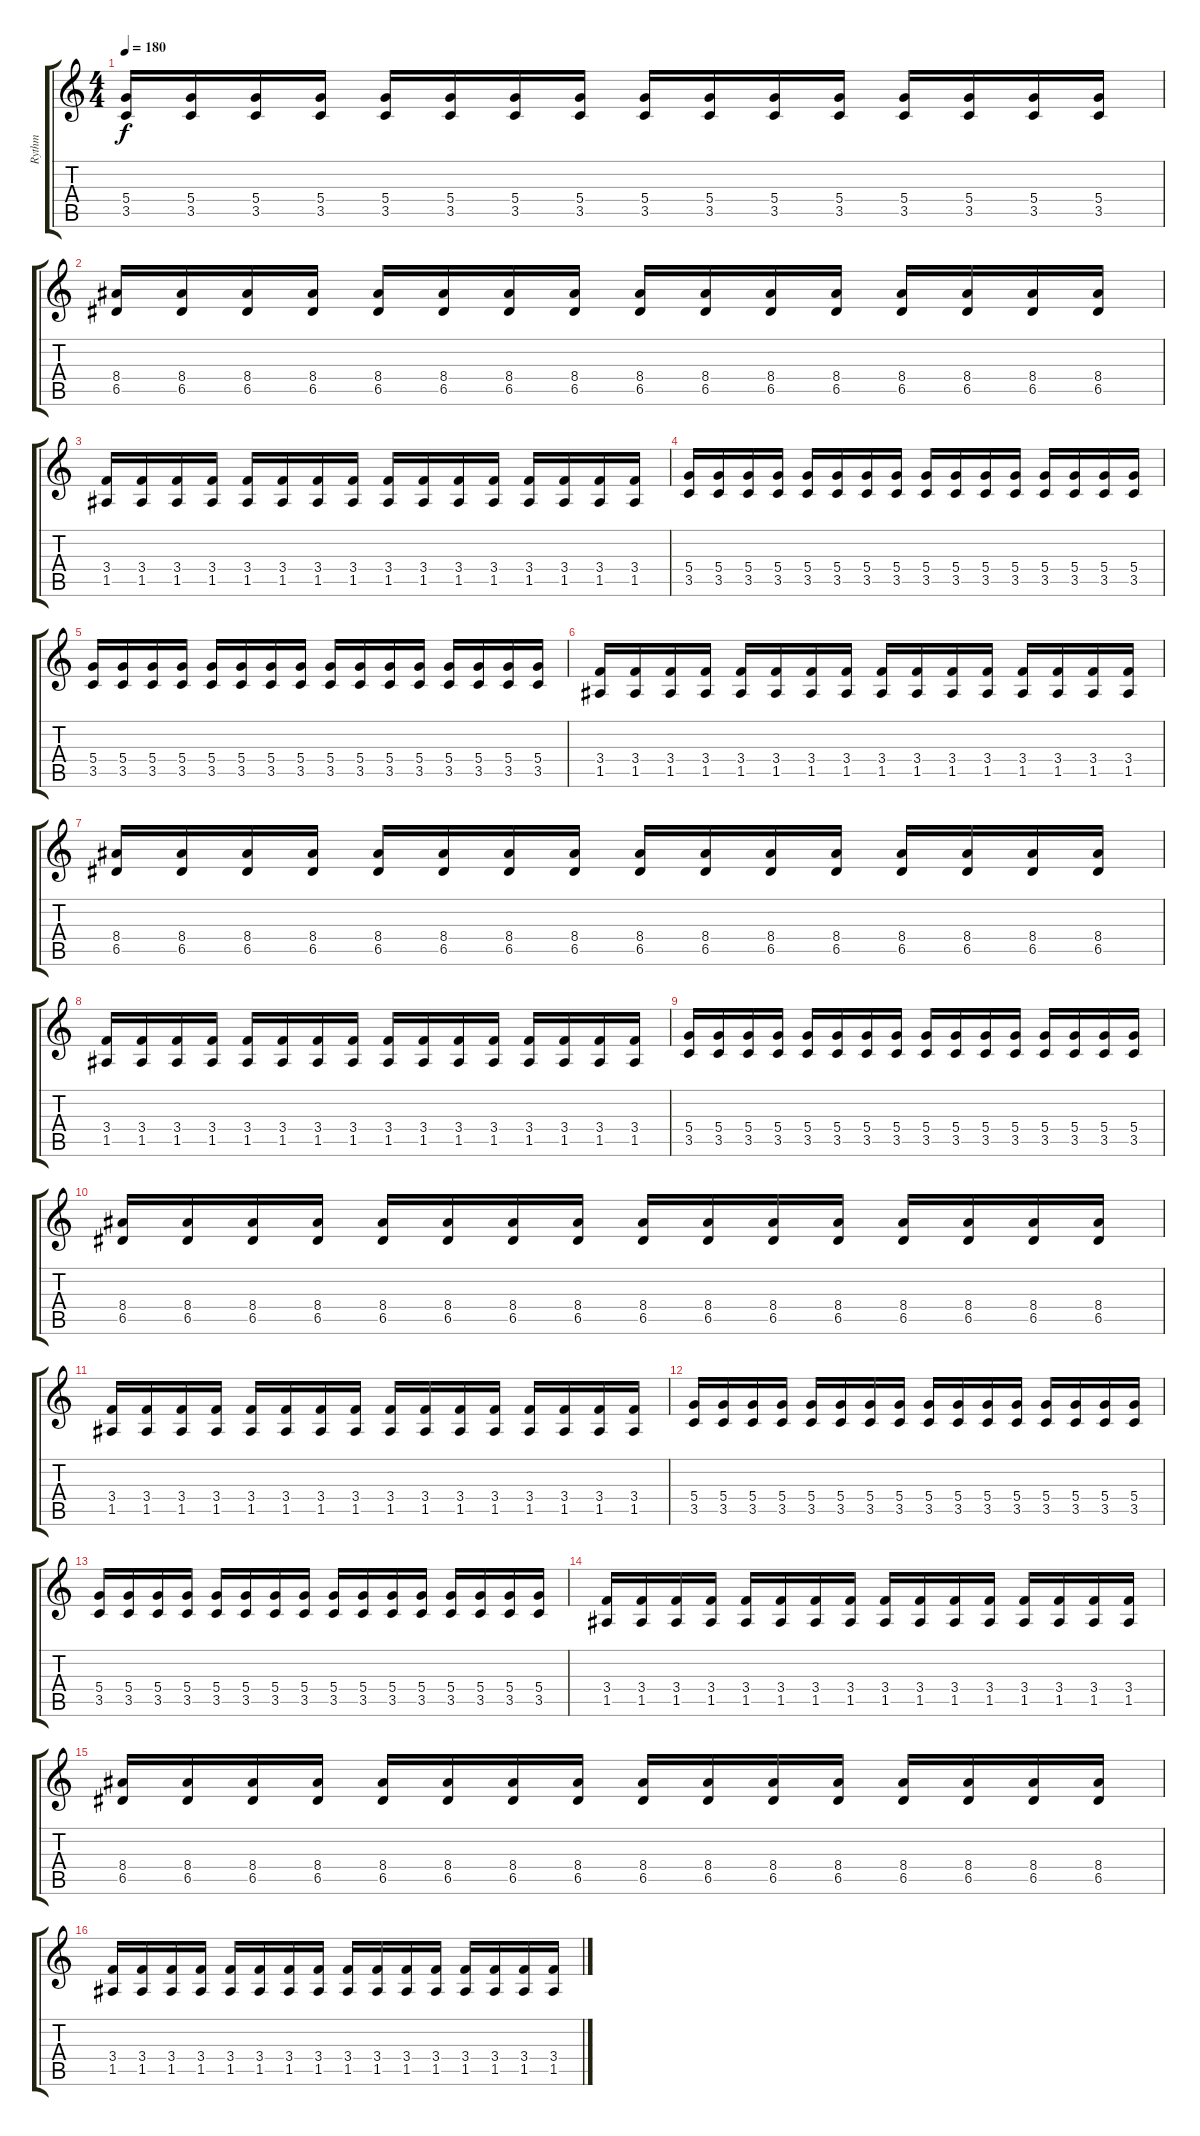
\track ("Rythm" "Rythm") {instrument distortionguitar}
\staff {score tabs}
\tuning (E4 B3 G3 D3 A2 E2) {hide}
\ts (4 4)
\tempo 180
\clef g2
\ks c
(5.4 3.5).16{dy f} (5.4 3.5).16 (5.4 3.5).16 (5.4 3.5).16 (5.4 3.5).16 (5.4 3.5).16 (5.4 3.5).16 (5.4 3.5).16 (5.4 3.5).16 (5.4 3.5).16 (5.4 3.5).16 (5.4 3.5).16 (5.4 3.5).16 (5.4 3.5).16 (5.4 3.5).16 (5.4 3.5).16 |
(8.4 6.5).16 (8.4 6.5).16 (8.4 6.5).16 (8.4 6.5).16 (8.4 6.5).16 (8.4 6.5).16 (8.4 6.5).16 (8.4 6.5).16 (8.4 6.5).16 (8.4 6.5).16 (8.4 6.5).16 (8.4 6.5).16 (8.4 6.5).16 (8.4 6.5).16 (8.4 6.5).16 (8.4 6.5).16 |
(3.4 1.5).16 (3.4 1.5).16 (3.4 1.5).16 (3.4 1.5).16 (3.4 1.5).16 (3.4 1.5).16 (3.4 1.5).16 (3.4 1.5).16 (3.4 1.5).16 (3.4 1.5).16 (3.4 1.5).16 (3.4 1.5).16 (3.4 1.5).16 (3.4 1.5).16 (3.4 1.5).16 (3.4 1.5).16 |
(5.4 3.5).16 (5.4 3.5).16 (5.4 3.5).16 (5.4 3.5).16 (5.4 3.5).16 (5.4 3.5).16 (5.4 3.5).16 (5.4 3.5).16 (5.4 3.5).16 (5.4 3.5).16 (5.4 3.5).16 (5.4 3.5).16 (5.4 3.5).16 (5.4 3.5).16 (5.4 3.5).16 (5.4 3.5).16 |
(5.4 3.5).16 (5.4 3.5).16 (5.4 3.5).16 (5.4 3.5).16 (5.4 3.5).16 (5.4 3.5).16 (5.4 3.5).16 (5.4 3.5).16 (5.4 3.5).16 (5.4 3.5).16 (5.4 3.5).16 (5.4 3.5).16 (5.4 3.5).16 (5.4 3.5).16 (5.4 3.5).16 (5.4 3.5).16 |
(3.4 1.5).16 (3.4 1.5).16 (3.4 1.5).16 (3.4 1.5).16 (3.4 1.5).16 (3.4 1.5).16 (3.4 1.5).16 (3.4 1.5).16 (3.4 1.5).16 (3.4 1.5).16 (3.4 1.5).16 (3.4 1.5).16 (3.4 1.5).16 (3.4 1.5).16 (3.4 1.5).16 (3.4 1.5).16 |
(8.4 6.5).16 (8.4 6.5).16 (8.4 6.5).16 (8.4 6.5).16 (8.4 6.5).16 (8.4 6.5).16 (8.4 6.5).16 (8.4 6.5).16 (8.4 6.5).16 (8.4 6.5).16 (8.4 6.5).16 (8.4 6.5).16 (8.4 6.5).16 (8.4 6.5).16 (8.4 6.5).16 (8.4 6.5).16 |
(3.4 1.5).16 (3.4 1.5).16 (3.4 1.5).16 (3.4 1.5).16 (3.4 1.5).16 (3.4 1.5).16 (3.4 1.5).16 (3.4 1.5).16 (3.4 1.5).16 (3.4 1.5).16 (3.4 1.5).16 (3.4 1.5).16 (3.4 1.5).16 (3.4 1.5).16 (3.4 1.5).16 (3.4 1.5).16 |
(5.4 3.5).16 (5.4 3.5).16 (5.4 3.5).16 (5.4 3.5).16 (5.4 3.5).16 (5.4 3.5).16 (5.4 3.5).16 (5.4 3.5).16 (5.4 3.5).16 (5.4 3.5).16 (5.4 3.5).16 (5.4 3.5).16 (5.4 3.5).16 (5.4 3.5).16 (5.4 3.5).16 (5.4 3.5).16 |
(8.4 6.5).16 (8.4 6.5).16 (8.4 6.5).16 (8.4 6.5).16 (8.4 6.5).16 (8.4 6.5).16 (8.4 6.5).16 (8.4 6.5).16 (8.4 6.5).16 (8.4 6.5).16 (8.4 6.5).16 (8.4 6.5).16 (8.4 6.5).16 (8.4 6.5).16 (8.4 6.5).16 (8.4 6.5).16 |
(3.4 1.5).16 (3.4 1.5).16 (3.4 1.5).16 (3.4 1.5).16 (3.4 1.5).16 (3.4 1.5).16 (3.4 1.5).16 (3.4 1.5).16 (3.4 1.5).16 (3.4 1.5).16 (3.4 1.5).16 (3.4 1.5).16 (3.4 1.5).16 (3.4 1.5).16 (3.4 1.5).16 (3.4 1.5).16 |
(5.4 3.5).16 (5.4 3.5).16 (5.4 3.5).16 (5.4 3.5).16 (5.4 3.5).16 (5.4 3.5).16 (5.4 3.5).16 (5.4 3.5).16 (5.4 3.5).16 (5.4 3.5).16 (5.4 3.5).16 (5.4 3.5).16 (5.4 3.5).16 (5.4 3.5).16 (5.4 3.5).16 (5.4 3.5).16 |
(5.4 3.5).16 (5.4 3.5).16 (5.4 3.5).16 (5.4 3.5).16 (5.4 3.5).16 (5.4 3.5).16 (5.4 3.5).16 (5.4 3.5).16 (5.4 3.5).16 (5.4 3.5).16 (5.4 3.5).16 (5.4 3.5).16 (5.4 3.5).16 (5.4 3.5).16 (5.4 3.5).16 (5.4 3.5).16 |
(3.4 1.5).16 (3.4 1.5).16 (3.4 1.5).16 (3.4 1.5).16 (3.4 1.5).16 (3.4 1.5).16 (3.4 1.5).16 (3.4 1.5).16 (3.4 1.5).16 (3.4 1.5).16 (3.4 1.5).16 (3.4 1.5).16 (3.4 1.5).16 (3.4 1.5).16 (3.4 1.5).16 (3.4 1.5).16 |
(8.4 6.5).16 (8.4 6.5).16 (8.4 6.5).16 (8.4 6.5).16 (8.4 6.5).16 (8.4 6.5).16 (8.4 6.5).16 (8.4 6.5).16 (8.4 6.5).16 (8.4 6.5).16 (8.4 6.5).16 (8.4 6.5).16 (8.4 6.5).16 (8.4 6.5).16 (8.4 6.5).16 (8.4 6.5).16 |
(3.4 1.5).16 (3.4 1.5).16 (3.4 1.5).16 (3.4 1.5).16 (3.4 1.5).16 (3.4 1.5).16 (3.4 1.5).16 (3.4 1.5).16 (3.4 1.5).16 (3.4 1.5).16 (3.4 1.5).16 (3.4 1.5).16 (3.4 1.5).16 (3.4 1.5).16 (3.4 1.5).16 (3.4 1.5).16
